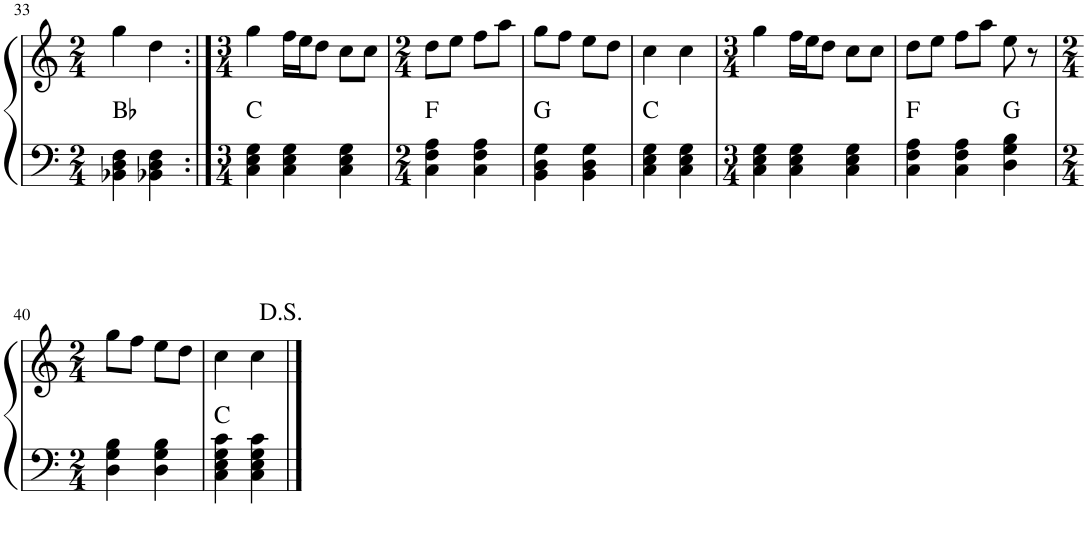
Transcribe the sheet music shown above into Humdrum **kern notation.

**kern	**kern	**harte
*part1	*part1	*part1
*staff2	*staff1	*
*I"Piano	*	*
*I'Pno.	*	*
*clefF4	*clefG2	*
*k[]	*k[]	*
*M3/4	*M3/4	*
=32	=32	=32
4C\ 4F\ 4A\	8.dd\L	F:maj
.	16gg\Jk	.
4C\ 4F\ 4A\	8gg\L	.
.	8gg\J	.
4C\ 4F\ 4A\	8ff\L	.
.	8ff\J	.
!!LO:PB:g=z
=33	=33	=33
*M2/4	*M2/4	*
4BB-X\ 4D\ 4F\	4gg\	Bb:maj
4BB-X\ 4D\ 4F\	4dd\	.
=34:|!	=34:|!	=34:|!
*M3/4	*M3/4	*
4C\ 4E\ 4G\	4gg\	C:maj
4C\ 4E\ 4G\	16ff\LL	.
.	16ee\J	.
.	8dd\J	.
4C\ 4E\ 4G\	8cc\L	.
.	8cc\J	.
=35	=35	=35
*M2/4	*M2/4	*
4C\ 4F\ 4A\	8dd\L	F:maj
.	8ee\J	.
4C\ 4F\ 4A\	8ff\L	.
.	8aa\J	.
=36	=36	=36
4BB\ 4D\ 4G\	8gg\L	G:maj
.	8ff\J	.
4BB\ 4D\ 4G\	8ee\L	.
.	8dd\J	.
=37	=37	=37
4C\ 4E\ 4G\	4cc\	C:maj
4C\ 4E\ 4G\	4cc\	.
=38	=38	=38
*M3/4	*M3/4	*
4C\ 4E\ 4G\	4gg\	.
4C\ 4E\ 4G\	16ff\LL	.
.	16ee\J	.
.	8dd\J	.
4C\ 4E\ 4G\	8cc\L	.
.	8cc\J	.
=39	=39	=39
4C\ 4F\ 4A\	8dd\L	F:maj
.	8ee\J	.
4C\ 4F\ 4A\	8ff\L	.
.	8aa\J	.
4D\ 4G\ 4B\	8ee\	G:maj
.	8r	.
!!LO:LB:g=z
=40	=40	=40
*M2/4	*M2/4	*
4D\ 4G\ 4B\	8gg\L	.
.	8ff\J	.
4D\ 4G\ 4B\	8ee\L	.
.	8dd\J	.
=	=	=
*-	*-	*-
